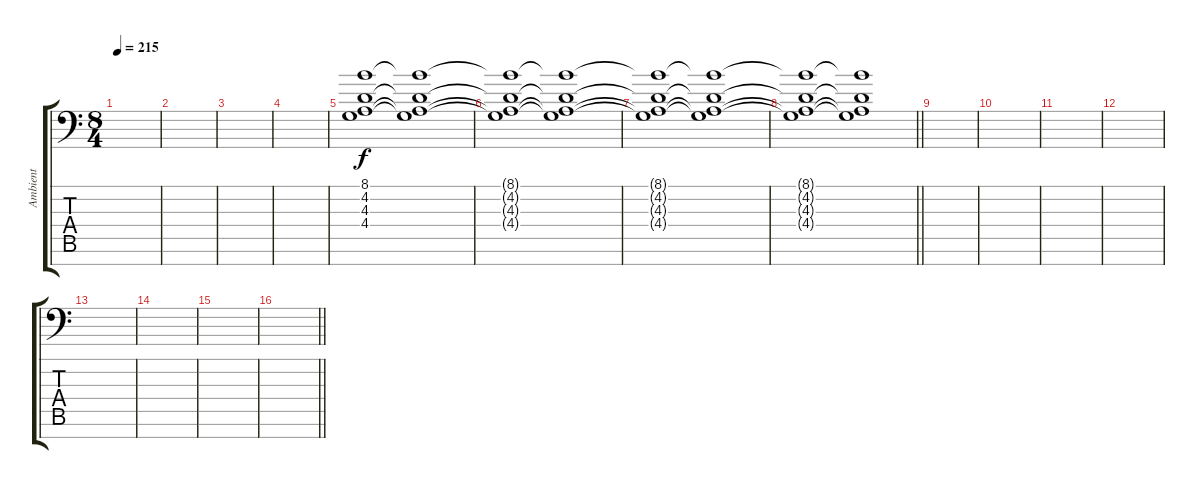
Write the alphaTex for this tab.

\track ("Ambient" "Ambient") {instrument applause}
\staff {score tabs}
\tuning (Eb4 Bb3 F3 Eb3 Bb2 F2 Bb1) {hide}
\ts (8 4)
\tempo 215
\clef f4
\ks c
|
|
|
|
(8.1 4.2 4.3 4.4).1{volume 6} (8.1{t} 4.2{t} 4.3{t} 4.4{t}).1{dy f} |
(8.1{t} 4.2{t} 4.3{t} 4.4{t}).1 (8.1{t} 4.2{t} 4.3{t} 4.4{t}).1 |
(8.1{t} 4.2{t} 4.3{t} 4.4{t}).1{volume 10} (8.1{t} 4.2{t} 4.3{t} 4.4{t}).1 |
\barLineRight lightlight
(8.1{t} 4.2{t} 4.3{t} 4.4{t}).1 (8.1{t} 4.2{t} 4.3{t} 4.4{t}).1 |
\section ("" "")
|
|
|
|
|
|
|
\barLineRight lightlight
